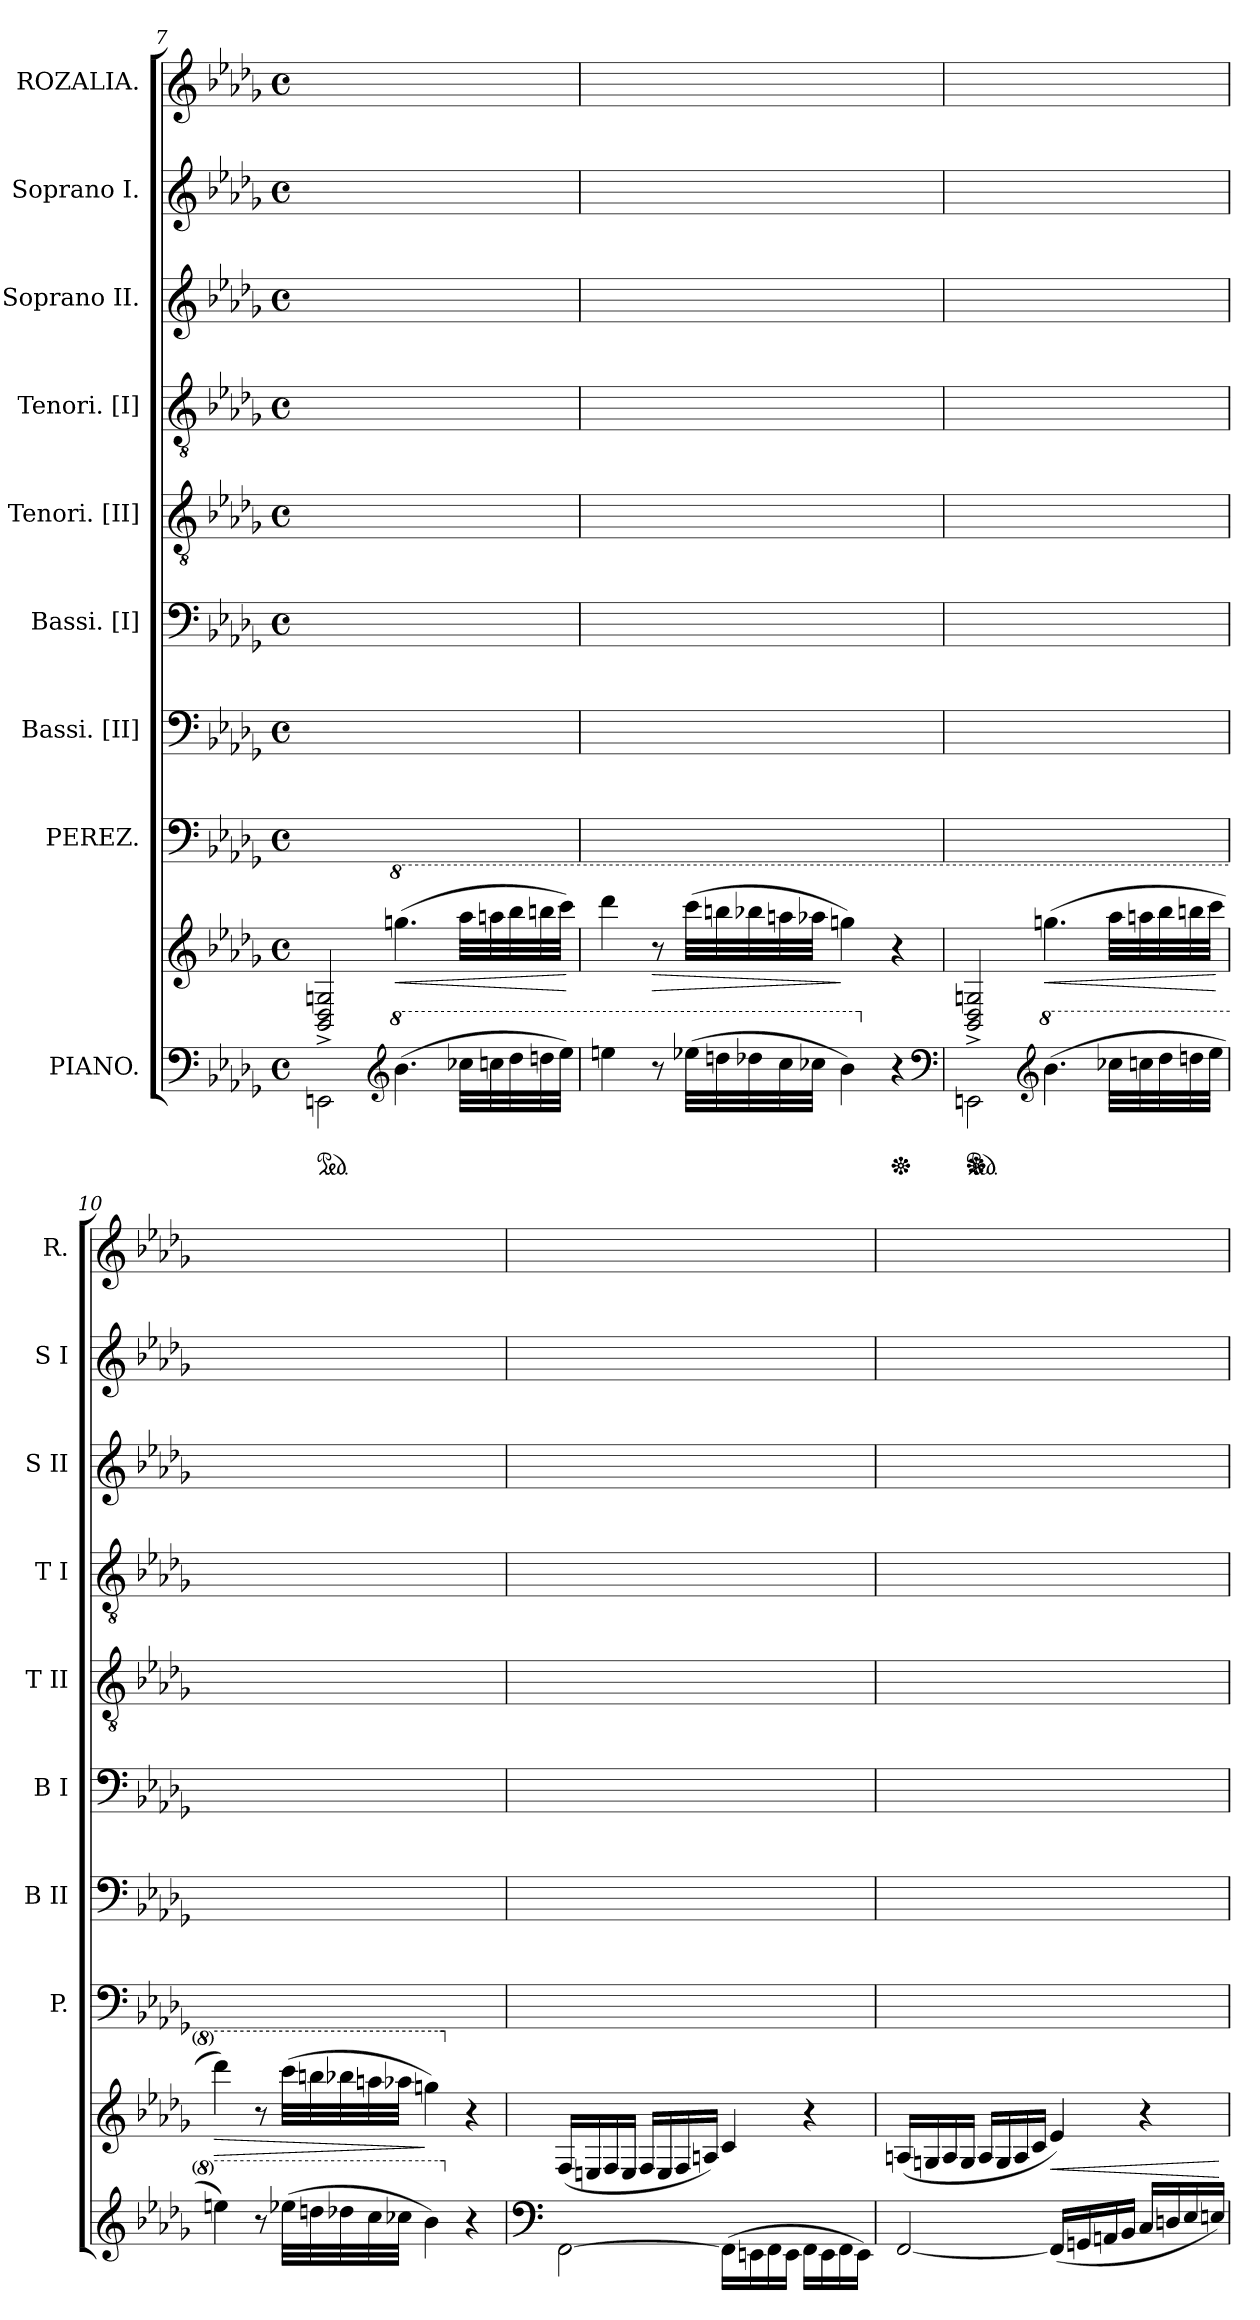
**kern	**kern	**dynam	**kern	**kern	**kern	**kern	**kern	**kern	**kern	**kern
*part9	*part9	*part9	*part8	*part7	*part6	*part5	*part4	*part3	*part2	*part1
*staff10	*staff9	*staff9/10	*staff8	*staff7	*staff6	*staff5	*staff4	*staff3	*staff2	*staff1
*I"PIANO.	*	*	*I"PEREZ.	*I"Bassi. [II]	*I"Bassi. [I]	*I"Tenori. [II]	*I"Tenori. [I]	*I"Soprano II.	*I"Soprano I.	*I"ROZALIA.
*	*	*	*I'P.	*I'B II	*I'B I	*I'T II	*I'T I	*I'S II	*I'S I	*I'R.
*clefF4	*clefG2	*	*clefF4	*clefF4	*clefF4	*clefGv2	*clefGv2	*clefG2	*clefG2	*clefG2
*k[b-e-a-d-g-]	*k[b-e-a-d-g-]	*	*k[b-e-a-d-g-]	*k[b-e-a-d-g-]	*k[b-e-a-d-g-]	*k[b-e-a-d-g-]	*k[b-e-a-d-g-]	*k[b-e-a-d-g-]	*k[b-e-a-d-g-]	*k[b-e-a-d-g-]
*b-:	*b-:	*	*b-:	*b-:	*b-:	*b-:	*b-:	*b-:	*b-:	*b-:
*M4/4	*M4/4	*	*M4/4	*M4/4	*M4/4	*M4/4	*M4/4	*M4/4	*M4/4	*M4/4
*met(c)	*met(c)	*	*met(c)	*met(c)	*met(c)	*met(c)	*met(c)	*met(c)	*met(c)	*met(c)
*ped	*	*	*	*	*	*	*	*	*	*
=7	=7	=7	=7	=7	=7	=7	=7	=7	=7	=7
2EEn\	2BB-^>/ 2D-^>/ 2Gn^>/	.	1ryy	1ryy	1ryy	1ryy	1ryy	1ryy	1ryy	1ryy
*clefG2	*	*	*	*	*	*	*	*	*	*
*8va	*	*	*	*	*	*	*	*	*	*
*	*8va	*	*	*	*	*	*	*	*	*
!	!	!LO:HP:b	!	!	!	!	!	!	!	!
(>4.bb-\	(>4.gggn\	<	.	.	.	.	.	.	.	.
*Xtuplet	*Xtuplet	*	*	*	*	*	*	*	*	*
40ccc-X\LLL	40aaa-\LLL	.	.	.	.	.	.	.	.	.
40cccn\	40aaan\	.	.	.	.	.	.	.	.	.
40ddd-\	40bbb-\	.	.	.	.	.	.	.	.	.
40dddn\	40bbbn\	.	.	.	.	.	.	.	.	.
40eee-\JJJ)	40cccc\JJJ)	.	.	.	.	.	.	.	.	.
.	.	[	.	.	.	.	.	.	.	.
=8	=8	=8	=8	=8	=8	=8	=8	=8	=8	=8
4eeen\	4dddd-\	.	1ryy	1ryy	1ryy	1ryy	1ryy	1ryy	1ryy	1ryy
!	!	!LO:HP:b	!	!	!	!	!	!	!	!
8r	8r	>	.	.	.	.	.	.	.	.
(>40eee-X\LLL	(>40cccc\LLL	.	.	.	.	.	.	.	.	.
40dddn\	40bbbn\	.	.	.	.	.	.	.	.	.
40ddd-X\	40bbb-X\	.	.	.	.	.	.	.	.	.
40ccc\	40aaan\	.	.	.	.	.	.	.	.	.
40ccc-X\JJJ	40aaa-X\JJJ	.	.	.	.	.	.	.	.	.
4bb-\)	4gggn\)	]	.	.	.	.	.	.	.	.
*X8va	*	*	*	*	*	*	*	*	*	*
*Xped	*	*	*	*	*	*	*	*	*	*
4r	4r	.	.	.	.	.	.	.	.	.
*clefF4	*	*	*	*	*	*	*	*	*	*
=9	=9	=9	=9	=9	=9	=9	=9	=9	=9	=9
*ped	*	*	*	*	*	*	*	*	*	*
*Xped	*	*	*	*	*	*	*	*	*	*
2EEn\	2B-^>/ 2d-^>/ 2gn^>/	.	1ryy	1ryy	1ryy	1ryy	1ryy	1ryy	1ryy	1ryy
*clefG2	*	*	*	*	*	*	*	*	*	*
*8va	*	*	*	*	*	*	*	*	*	*
!	!	!LO:HP:b	!	!	!	!	!	!	!	!
(>4.bb-\	(>4.gggn\	<	.	.	.	.	.	.	.	.
40ccc-X\LLL	40aaa-\LLL	.	.	.	.	.	.	.	.	.
40cccn\	40aaan\	.	.	.	.	.	.	.	.	.
40ddd-\	40bbb-\	.	.	.	.	.	.	.	.	.
40dddn\	40bbbn\	.	.	.	.	.	.	.	.	.
40eee-\JJJ	40cccc\JJJ	.	.	.	.	.	.	.	.	.
.	.	[	.	.	.	.	.	.	.	.
=10	=10	=10	=10	=10	=10	=10	=10	=10	=10	=10
!	!	!LO:HP:b	!	!	!	!	!	!	!	!
4eeen\)	4dddd-\)	>	1ryy	1ryy	1ryy	1ryy	1ryy	1ryy	1ryy	1ryy
8r	8r	.	.	.	.	.	.	.	.	.
(>40eee-X\LLL	(>40cccc\LLL	.	.	.	.	.	.	.	.	.
40dddn\	40bbbn\	.	.	.	.	.	.	.	.	.
40ddd-X\	40bbb-X\	.	.	.	.	.	.	.	.	.
40ccc\	40aaan\	.	.	.	.	.	.	.	.	.
40ccc-X\JJJ	40aaa-X\JJJ	.	.	.	.	.	.	.	.	.
4bb-\)	4gggn\)	]	.	.	.	.	.	.	.	.
*X8va	*	*	*	*	*	*	*	*	*	*
*	*X8va	*	*	*	*	*	*	*	*	*
4r	4r	.	.	.	.	.	.	.	.	.
=11	=11	=11	=11	=11	=11	=11	=11	=11	=11	=11
*clefF4	*	*	*	*	*	*	*	*	*	*
[2FF\	(>16F/LL	.	1ryy	1ryy	1ryy	1ryy	1ryy	1ryy	1ryy	1ryy
.	16En/	.	.	.	.	.	.	.	.	.
.	16F/	.	.	.	.	.	.	.	.	.
.	16E/JJ	.	.	.	.	.	.	.	.	.
.	16F/LL	.	.	.	.	.	.	.	.	.
.	16E/	.	.	.	.	.	.	.	.	.
.	16F/	.	.	.	.	.	.	.	.	.
.	16An/JJ)	.	.	.	.	.	.	.	.	.
(>16FF\LL]	4c/	.	.	.	.	.	.	.	.	.
16EEn\	.	.	.	.	.	.	.	.	.	.
16FF\	.	.	.	.	.	.	.	.	.	.
16EE\JJ	.	.	.	.	.	.	.	.	.	.
16FF\LL	4r	.	.	.	.	.	.	.	.	.
16EE\	.	.	.	.	.	.	.	.	.	.
16FF\	.	.	.	.	.	.	.	.	.	.
16EE\JJ)	.	.	.	.	.	.	.	.	.	.
=12	=12	=12	=12	=12	=12	=12	=12	=12	=12	=12
[2FF/	(<16An/LL	.	1ryy	1ryy	1ryy	1ryy	1ryy	1ryy	1ryy	1ryy
.	16Gn/	.	.	.	.	.	.	.	.	.
.	16A/	.	.	.	.	.	.	.	.	.
.	16G/JJ	.	.	.	.	.	.	.	.	.
.	16A/LL	.	.	.	.	.	.	.	.	.
.	16G/	.	.	.	.	.	.	.	.	.
.	16A/	.	.	.	.	.	.	.	.	.
.	16c/JJ	.	.	.	.	.	.	.	.	.
!	!	!LO:HP:b	!	!	!	!	!	!	!	!
(<16FF/LL]	4e-/)	<	.	.	.	.	.	.	.	.
16GGn/	.	.	.	.	.	.	.	.	.	.
16AAn/	.	.	.	.	.	.	.	.	.	.
16BB-/JJ	.	.	.	.	.	.	.	.	.	.
16C/LL	4r	.	.	.	.	.	.	.	.	.
16Dn/	.	.	.	.	.	.	.	.	.	.
16E-/	.	.	.	.	.	.	.	.	.	.
16En/JJ)	.	.	.	.	.	.	.	.	.	.
.	.	[	.	.	.	.	.	.	.	.
=	=	=	=	=	=	=	=	=	=	=
*-	*-	*-	*-	*-	*-	*-	*-	*-	*-	*-
